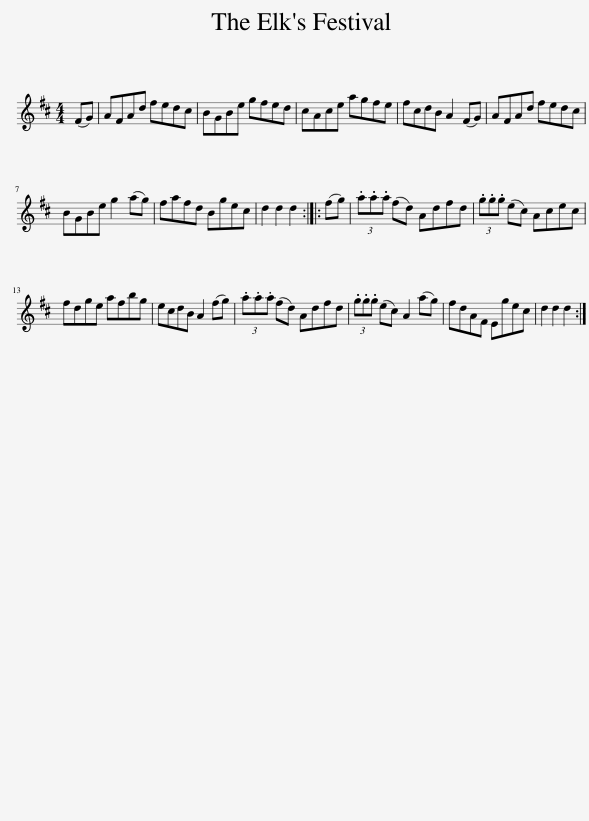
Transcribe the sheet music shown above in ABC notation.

X:1
L:1/8
M:4/4
I:linebreak $
K:D
V:1 treble
V:1
 (FG) | AFAd fedc | BGBe gfed | cAce agfe | fcdB A2 (FG) | %5
 AFAd fedc |$ BGBe g2 (ag) | fafd Bgec | d2 d2 d2 :: (fg) | %10
 (3.a.a.a (fd) Adfd | (3.g.g.g (ec) Acec |$ fdge afbg | ecdB A2 (fg) | (3.a.a.a (fd) Adfd | %15
 (3.g.g.g (ec) A2 (ag) | fdAF Egec | d2 d2 d2 :| %18
